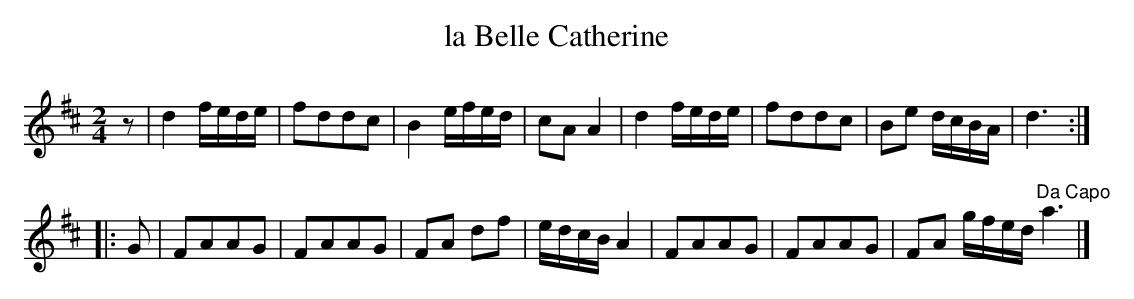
X:1
T: la Belle Catherine
M: 2/4
L: 1/16
K: D
z2 |\
d4 fede | f2d2d2c2 | B4 efed | c2A2A4 |\
d4 fede | f2d2d2c2 | B2e2 dcBA | d6 :|
|: G2 |\
F2A2A2G2 | F2A2A2G2 | F2A2 d2f2 | edcB A4 |\
F2A2A2G2 | F2A2A2G2 | F2A2 gfed "Da Capo"a6 |]
